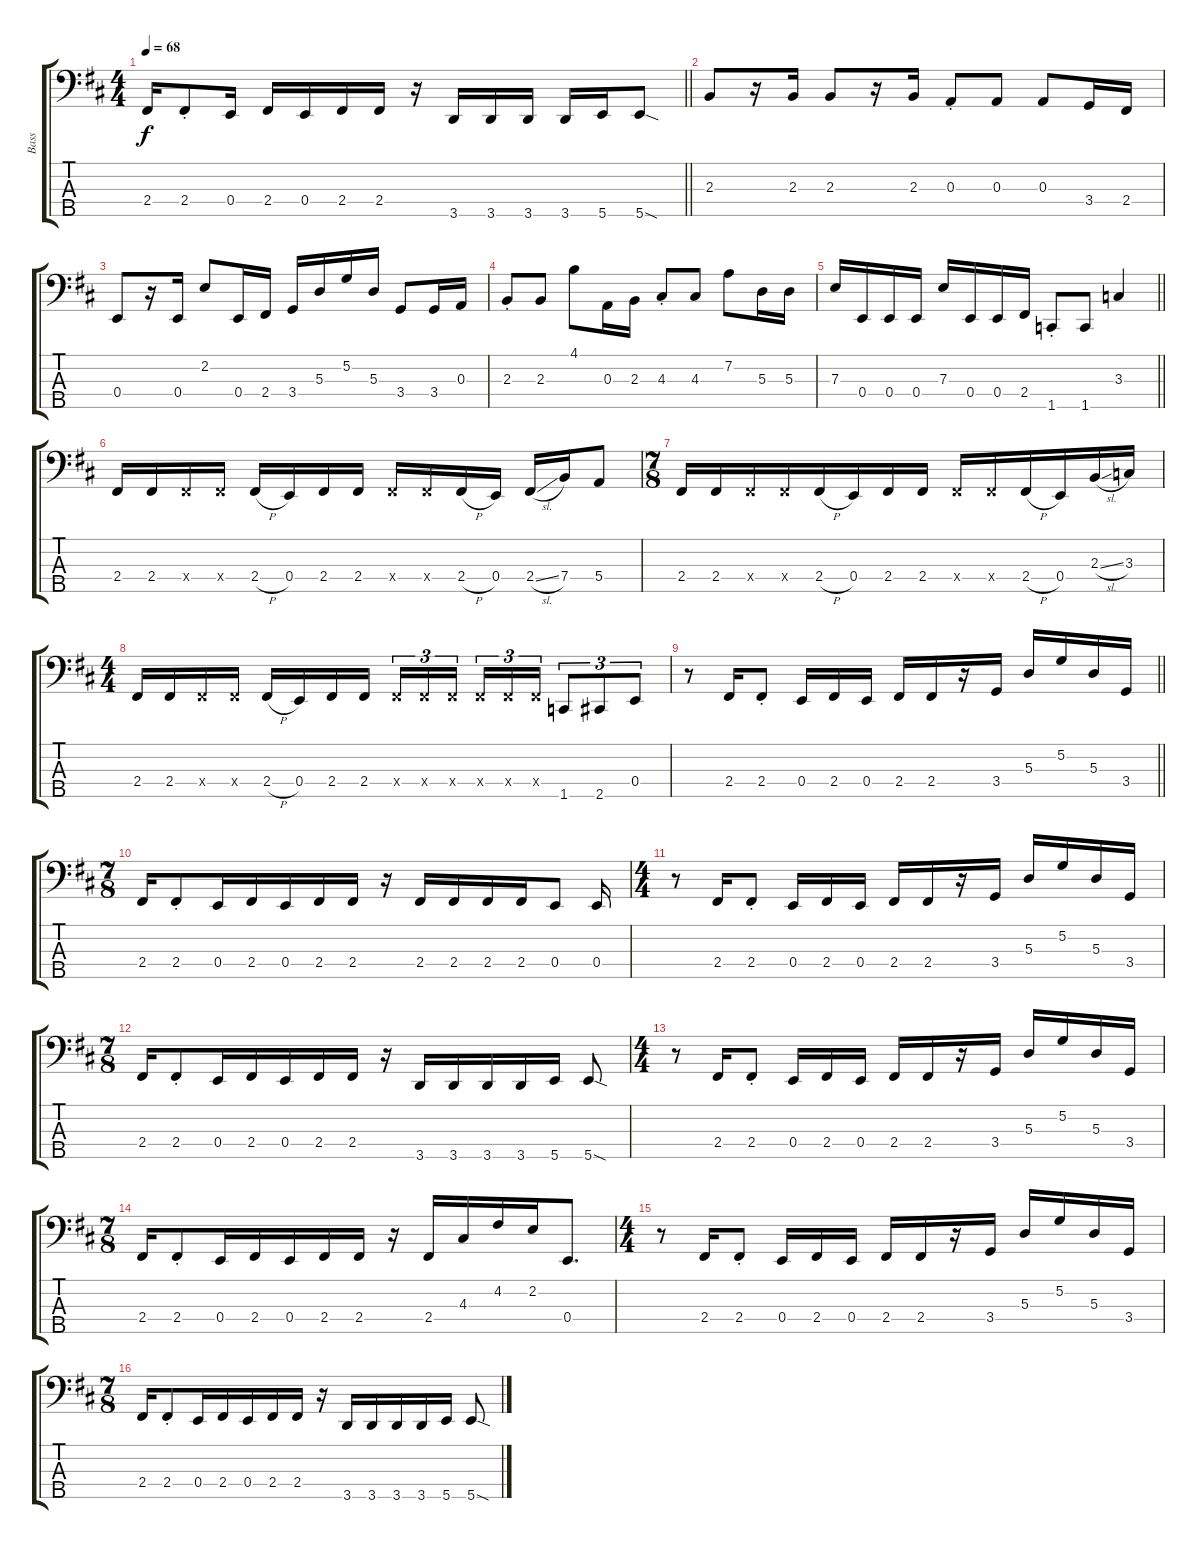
\track ("Bass" "Bass") {instrument electricbassfinger}
\staff {score tabs}
\tuning (G2 D2 A1 E1 B0) {hide}
\ts (4 4)
\tempo 68
\clef f4
\barLineRight lightlight
\ks d
2.4.16{dy f} 2.4{st}.8 0.4.16 2.4.16 0.4.16 2.4.16 2.4.16 r.16 3.5.16 3.5.16 3.5.16 3.5.16 5.5.16 5.5{sod}.8 |
2.3.8 r.16 2.3.16 2.3.8 r.16 2.3.16 0.3{st}.8 0.3.8 0.3.8 3.4.16 2.4.16 |
0.4.8 r.16 0.4.16 2.2.8 0.4.16 2.4.16 3.4.16 5.3.16 5.2.16 5.3.16 3.4.8 3.4.16 0.3.16 |
2.3{st}.8 2.3.8 4.1.8 0.3.16 2.3.16 4.3{st}.8 4.3.8 7.2.8 5.3.16 5.3.16 |
\barLineRight lightlight
7.3.16 0.4.16 0.4.16 0.4.16 7.3.16 0.4.16 0.4.16 2.4.16 1.5{st}.8 1.5.8 3.3.4 |
2.4.16 2.4.16 2.4{x}.16 2.4{x}.16 2.4{h}.16 0.4.16 2.4.16 2.4.16 2.4{x}.16 2.4{x}.16 2.4{h}.16 0.4.16 2.4{sl}.16 7.4.16 5.4.8 |
\ts (7 8)
2.4.16 2.4.16 2.4{x}.16 2.4{x}.16 2.4{h}.16 0.4.16 2.4.16 2.4.16 2.4{x}.16 2.4{x}.16 2.4{h}.16 0.4.16 2.3{sl}.16 3.3.16 |
\ts (4 4)
2.4.16 2.4.16 2.4{x}.16 2.4{x}.16 2.4{h}.16 0.4.16 2.4.16 2.4.16 2.4{x}.16{tu (3 2)} 2.4{x}.16{tu (3 2)} 2.4{x}.16{tu (3 2) beam splitsecondary} 2.4{x}.16{tu (3 2)} 2.4{x}.16{tu (3 2)} 2.4{x}.16{tu (3 2)} 1.5.8{tu (3 2)} 2.5.8{tu (3 2)} 0.4.8{tu (3 2)} |
\barLineRight lightlight
r.8 2.4.16 2.4{st}.8 0.4.16 2.4.16 0.4.16 2.4.16 2.4.16 r.16 3.4.16 5.3.16 5.2.16 5.3.16 3.4.16 |
\ts (7 8)
2.4.16 2.4{st}.8 0.4.16 2.4.16 0.4.16 2.4.16 2.4.16 r.16 2.4.16 2.4.16 2.4.16 2.4.16 0.4.8 0.4.16 |
\ts (4 4)
r.8 2.4.16 2.4{st}.8 0.4.16 2.4.16 0.4.16 2.4.16 2.4.16 r.16 3.4.16 5.3.16 5.2.16 5.3.16 3.4.16 |
\ts (7 8)
2.4.16 2.4{st}.8 0.4.16 2.4.16 0.4.16 2.4.16 2.4.16 r.16 3.5.16 3.5.16 3.5.16 3.5.16 5.5.16 5.5{sod}.8 |
\ts (4 4)
r.8 2.4.16 2.4{st}.8 0.4.16 2.4.16 0.4.16 2.4.16 2.4.16 r.16 3.4.16 5.3.16 5.2.16 5.3.16 3.4.16 |
\ts (7 8)
2.4.16 2.4{st}.8 0.4.16 2.4.16 0.4.16 2.4.16 2.4.16 r.16 2.4.16 4.3.16 4.2.16 2.2.16 0.4.8{d} |
\ts (4 4)
r.8 2.4.16 2.4{st}.8 0.4.16 2.4.16 0.4.16 2.4.16 2.4.16 r.16 3.4.16 5.3.16 5.2.16 5.3.16 3.4.16 |
\ts (7 8)
2.4.16 2.4{st}.8 0.4.16 2.4.16 0.4.16 2.4.16 2.4.16 r.16 3.5.16 3.5.16 3.5.16 3.5.16 5.5.16 5.5{sod}.8
